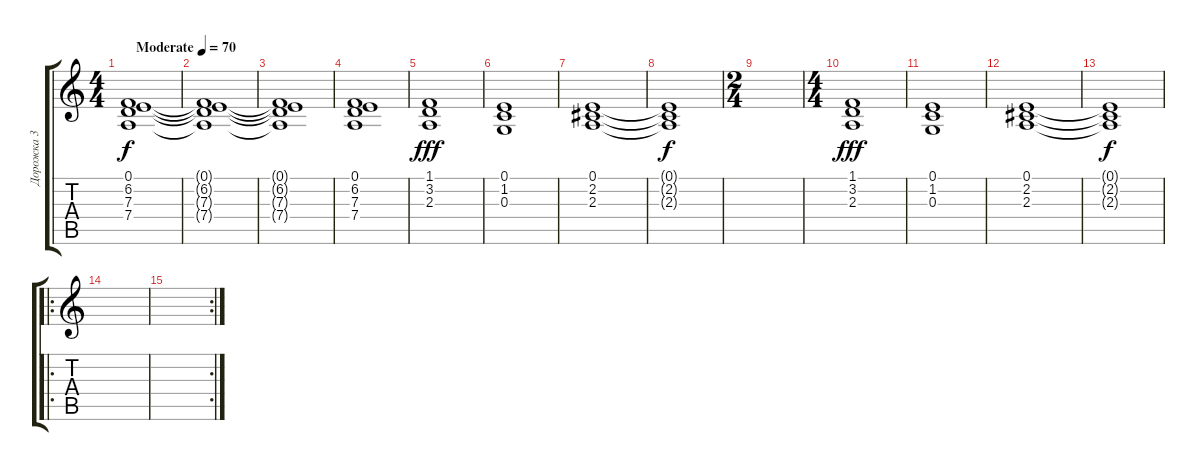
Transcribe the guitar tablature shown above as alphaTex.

\track ("Дорожка 3" "Дорожка 3") {instrument stringensemble1}
\staff {score tabs}
\tuning (E4 B3 G3 D3 A2 E2) {hide}
\ts (4 4)
\tempo (70 "Moderate")
\clef g2
\ks c
(0.1 6.2 7.3 7.4).1{dy f instrument stringensemble1} |
(0.1{t} 6.2{t} 7.3{t} 7.4{t}).1 |
(0.1{t} 6.2{t} 7.3{t} 7.4{t}).1 |
(0.1 6.2 7.3 7.4).1 |
(1.1 3.2 2.3).1{dy fff} |
(0.1 1.2 0.3).1 |
(0.1 2.2 2.3).1 |
(0.1{t} 2.2{t} 2.3{t}).1{dy f} |
\ts (2 4)
|
\ts (4 4)
(1.1 3.2 2.3).1{dy fff} |
(0.1 1.2 0.3).1 |
(0.1 2.2 2.3).1 |
(0.1{t} 2.2{t} 2.3{t}).1{dy f} |
\ro
|
\rc 2
